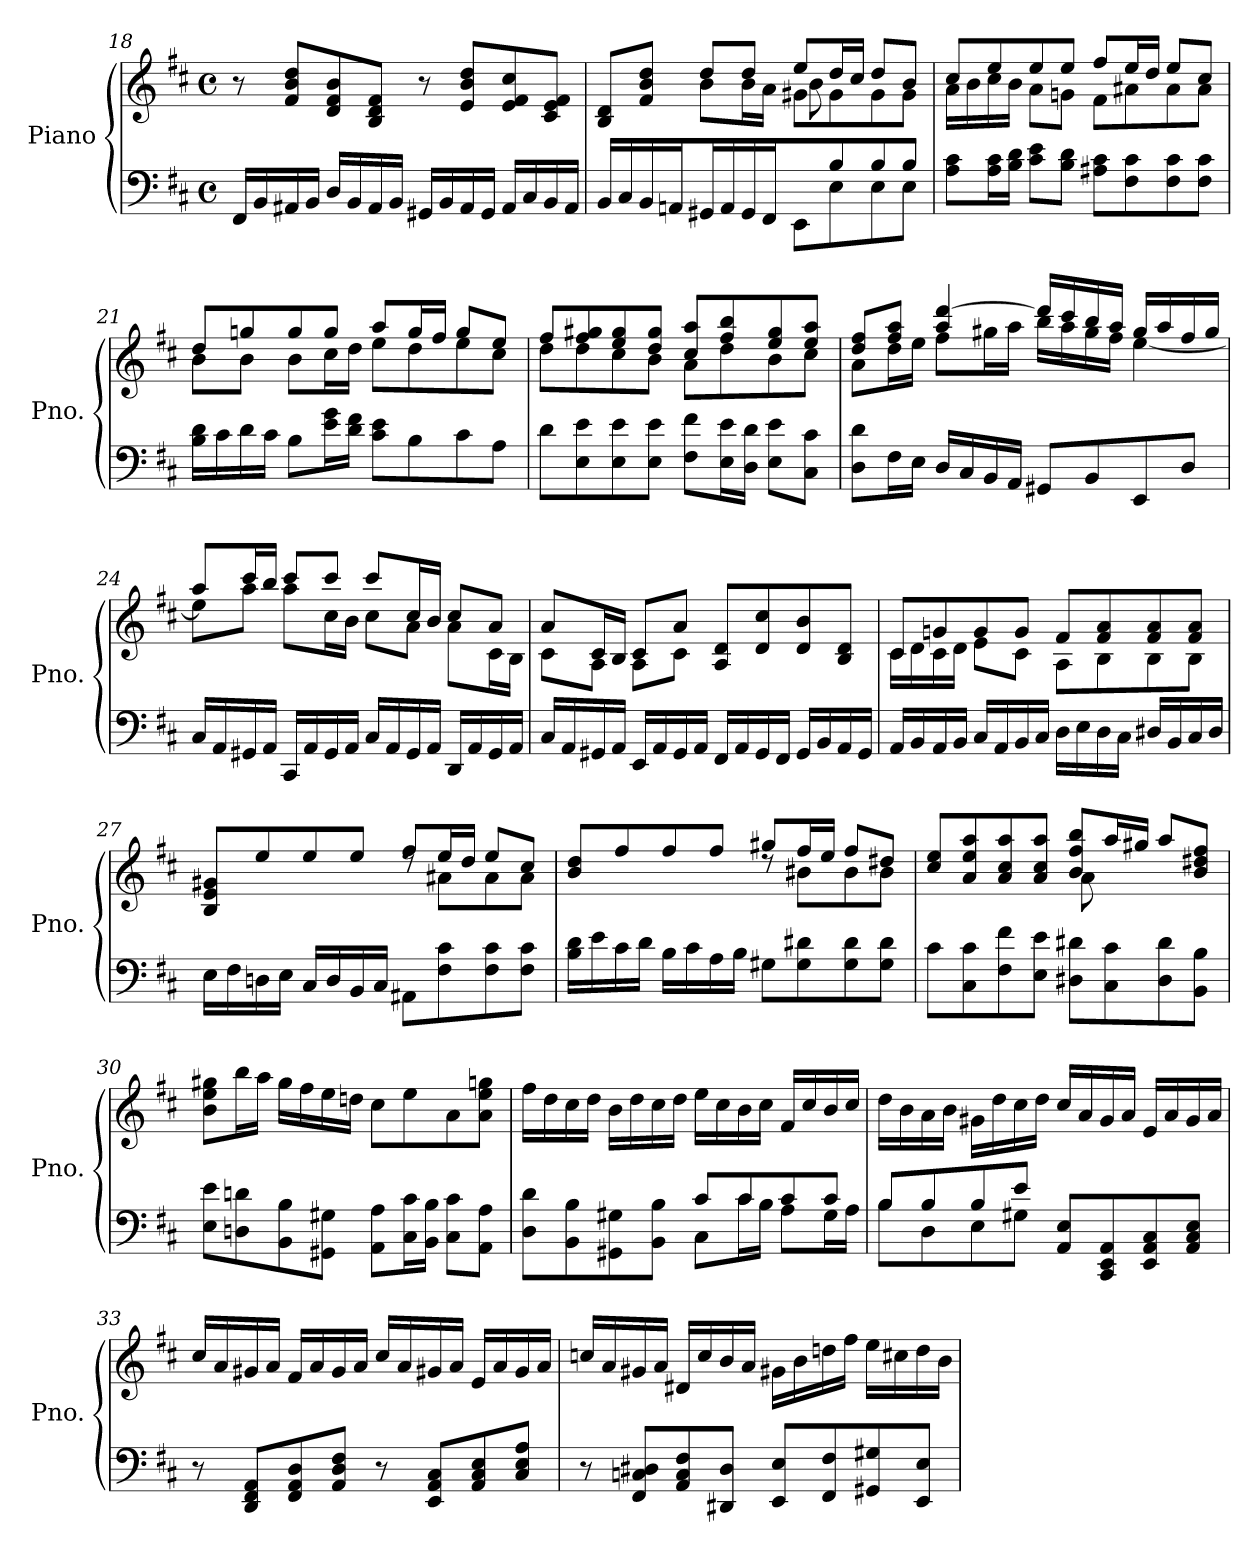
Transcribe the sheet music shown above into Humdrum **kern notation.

**kern	**kern
*part1	*part1
*staff2	*staff1
*I"Piano	*
*I'Pno.	*
*clefF4	*clefG2
*k[f#c#]	*k[f#c#]
*M4/4	*M4/4
*met(c)	*met(c)
=18	=18
16FF#/LL	8r
16BB/	.
16AA#X/	8f#/ 8b/ 8dd/L
16BB/JJ	.
16D/LL	8d/ 8f#/ 8b/
16BB/	.
16AA#/	8B/ 8d/ 8f#/J
16BB/JJ	.
16GG#X/LL	8r
16BB/	.
16AA#/	8e/ 8b/ 8dd/L
16GG#/JJ	.
16AA#/LL	8e/ 8f#/ 8cc#/
16C#/	.
16BB/	8c#/ 8e/ 8f#/J
16AA#/JJ	.
=19	=19
*^	*^
*	*	*	*^
16BB/LL	2ryy	8B/ 8d/L	4ryy	2ryy
16C#/	.	.	.	.
16BB/	.	8f#/ 8b/ 8dd/J	.	.
16AAn/JJ	.	.	.	.
16GG#X/LL	.	8dd/L	8b\L	.
16AA/	.	.	.	.
16GG#/	.	8dd/J	16b\L	.
16FF#/JJ	.	.	16a\JJ	.
8ryy	8EE\L	8ee/L	8g#X\L	8b\L
8B/	8E\	16dd/L	8g#\	4.ryy
.	.	16cc#/JJ	.	.
8B/	8E\	8dd/L	8g#\	.
8B/J	8E\J	8b/J	8g#\J	.
*v	*v	*	*	*
*	*	*v	*v
=20	=20	=20
8A\ 8c#\L	8cc#/L	16a\LL
.	.	16b\
16A\ 16c#\L	8ee/	16cc#\
16B\ 16d\JJ	.	16b\JJ
8c#\ 8e\L	8ee/	8a\L
8B\ 8d\J	8ee/J	8gn\J
8A#X\ 8c#\L	8ff#/L	8f#\L
8F#\ 8c#\	16ee/L	8a#X\
.	16dd/JJ	.
8F#\ 8c#\	8ee/L	8a#\
8F#\ 8c#\J	8cc#/J	8a#\J
!!LO:PB:g=z	!!
=21	=21	=21
16B\ 16d\LL	8dd/L	8b\L
16c#\	.	.
16d\	8ggn/	8b\J
16c#\JJ	.	.
8B\L	8gg/	8b\L
16e\ 16g\L	8gg/J	16cc#\L
16d\ 16f#\JJ	.	16dd\JJ
8c#\ 8e\L	8aa/L	8ee\L
8B\	16gg/L	8dd\
.	16ff#/JJ	.
8c#\	8gg/L	8ee\
8A\J	8ee/J	8cc#\J
=22	=22	=22
8d\L	8ff#/L	8dd\L
8E\ 8e\	8ff#/ 8gg#X/	8dd\
8E\ 8e\	8ee/ 8gg#/	8cc#\
8E\ 8e\J	8dd/ 8gg#/J	8b\J
8F#\ 8f#\L	8cc#/ 8aa/L	8a\L
16E\ 16e\L	8ff#/ 8bb/	8dd\
16D\ 16d\JJ	.	.
8E\ 8e\L	8ee/ 8gg#/	8b\
8C#\ 8c#\J	8ee/ 8aa/J	8cc#\J
=23	=23	=23
8D\ 8d\L	8dd/ 8ff#/L	8a\L
16F#\L	8ff#/ 8aa/J	16dd\L
16E\JJ	.	16ee\JJ
16D/LL	4aa/ [4ddd/	8ff#\L
16C#/	.	.
16BB/	.	16gg#X\L
16AA/JJ	.	16aa\JJ
8GG#X/L	16ddd/LL]	16bb\LL
.	16ccc#/	16aa\
8BB/	16bb/	16gg#\
.	16aa/JJ	16ff#\JJ
8EE/	16gg#/LL	[4ee\
.	16aa/	.
8D/J	16ff#/	.
.	16gg#/JJ	.
=24	=24	=24
16C#/LL	8aa/L	8ee\L]
16AA/	.	.
16GG#X/	16ccc#/L	8aa\J
16AA/JJ	16bb/JJ	.
16CC#/LL	8ccc#/L	8aa\L
16AA/	.	.
16GG#/	8ccc#/J	16cc#\L
16AA/JJ	.	16b\JJ
16C#/LL	8ccc#/L	8cc#\L
16AA/	.	.
16GG#/	16cc#/L	8a\J
16AA/JJ	16b/JJ	.
16DD/LL	8cc#/L	8a\L
16AA/	.	.
16GG#/	8a/J	16c#\L
16AA/JJ	.	16B\JJ
!!LO:LB:g=z	!!
=25	=25	=25
16C#/LL	8a/L	8c#\L
16AA/	.	.
16GG#X/	16c#/L	8A\J
16AA/JJ	16B/JJ	.
16EE/LL	8c#/L	8A\L
16AA/	.	.
16GG#/	8a/J	8c#\J
16AA/JJ	.	.
16FF#/LL	8A/ 8d/L	2ryy
16AA/	.	.
16GG#/	8d/ 8cc#/	.
16FF#/JJ	.	.
16GG#/LL	8d/ 8b/	.
16BB/	.	.
16AA/	8B/ 8d/J	.
16GG#/JJ	.	.
=26	=26	=26
16AA/LL	8c#/L	16c#\LL
16BB/	.	16d\
16AA/	8gn/	16c#\
16BB/JJ	.	16d\JJ
16C#/LL	8g/	8e\L
16AA/	.	.
16BB/	8g/J	8c#\J
16C#/JJ	.	.
16D\LL	8f#/L	8A\L
16E\	.	.
16D\	8f#/ 8a/	8B\
16C#\JJ	.	.
16D#X/LL	8f#/ 8a/	8B\
16BB/	.	.
16C#/	8f#/ 8a/J	8B\J
16D#/JJ	.	.
=27	=27	=27
16E\LL	8B/ 8e/ 8g#X/L	2ryy
16F#\	.	.
16Dn\	8ee/	.
16E\JJ	.	.
16C#/LL	8ee/	.
16D/	.	.
16BB/	8ee/J	.
16C#/JJ	.	.
8AA#X\L	8ff#/L	8rdd
8F#\ 8c#\	16ee/L	8a#X\L
.	16dd/JJ	.
8F#\ 8c#\	8ee/L	8a#\
8F#\ 8c#\J	8cc#/J	8a#\J
!!LO:LB:g=z	!!
=28	=28	=28
16B\ 16d\LL	8b/ 8dd/L	2ryy
16e\	.	.
16c#\	8ff#/	.
16d\JJ	.	.
16B\LL	8ff#/	.
16c#\	.	.
16A\	8ff#/J	.
16B\JJ	.	.
8G#X\L	8gg#X/L	8rdd
8G#\ 8d#X\	16ff#/L	8b#X\L
.	16ee/JJ	.
8G#\ 8d#\	8ff#/L	8b#\
8G#\ 8d#\J	8dd#X/J	8b#\J
=29	=29	=29
8c#\L	8cc#/ 8ee/L	2ryy
8C#\ 8c#\	8a/ 8ee/ 8aa/	.
8F#\ 8f#\	8a/ 8cc#/ 8aa/	.
8E\ 8e\J	8a/ 8cc#/ 8aa/J	.
8D#X\ 8d#X\L	8b/ 8ff#/ 8bb/L	8a\
8C#\ 8c#\	16aa/L	4.ryy
.	16gg#X/JJ	.
8D#\ 8d#\	8aa/L	.
8BB\ 8B\J	8b/ 8dd#X/ 8ff#/J	.
*	*v	*v
=30	=30
8E\ 8e\L	8b\ 8ee\ 8gg#X\L
8Dn\ 8dn\	16bb\L
.	16aa\JJ
8BB\ 8B\	16gg#\LL
.	16ff#\
8GG#X\ 8G#X\J	16ee\
.	16ddn\JJ
8AA\ 8A\L	8cc#\L
16C#\ 16c#\L	8ee\
16BB\ 16B\JJ	.
8C#\ 8c#\L	8a\
8AA\ 8A\J	8a\ 8ee\ 8ggn\J
=31	=31
*^	*
8D\ 8d\L	2ryy	16ff#\LL
.	.	16dd\
8BB\ 8B\	.	16cc#\
.	.	16dd\JJ
8GG#X\ 8G#X\	.	16b\LL
.	.	16dd\
8BB\ 8B\J	.	16cc#\
.	.	16dd\JJ
8c#/L	8C#\L	16ee\LL
.	.	16cc#\
8c#/	16c#\L	16b\
.	16B\JJ	16cc#\JJ
8c#/	8A\L	16f#/LL
.	.	16cc#/
8c#/J	16G#\L	16b/
.	16A\JJ	16cc#/JJ
!!LO:PB:g=z
=32	=32	=32
8B/L	8B\L	16dd\LL
.	.	16b\
8B/	8D\	16a\
.	.	16b\JJ
8B/	8E\	16g#X\LL
.	.	16dd\
8e/J	8G#X\J	16cc#\
.	.	16dd\JJ
8AA/ 8E/L	2ryy	16cc#/LL
.	.	16a/
8CC#/ 8EE/ 8AA/	.	16g#/
.	.	16a/JJ
8EE/ 8AA/ 8C#/	.	16e/LL
.	.	16a/
8AA/ 8C#/ 8E/J	.	16g#/
.	.	16a/JJ
*v	*v	*
=33	=33
8r	16cc#/LL
.	16a/
8DD/ 8FF#/ 8AA/L	16g#X/
.	16a/JJ
8FF#/ 8AA/ 8D/	16f#/LL
.	16a/
8AA/ 8D/ 8F#/J	16g#/
.	16a/JJ
8r	16cc#/LL
.	16a/
8EE/ 8AA/ 8C#/L	16g#X/
.	16a/JJ
8AA/ 8C#/ 8E/	16e/LL
.	16a/
8C#/ 8E/ 8A/J	16g#/
.	16a/JJ
=34	=34
8r	16ccn/LL
.	16a/
8FF#/ 8Cn/ 8D#X/L	16g#X/
.	16a/JJ
8AA/ 8C/ 8F#/	16d#X/LL
.	16cc/
8DD#X/ 8D#/J	16b/
.	16a/JJ
8EE/ 8E/L	16g#X\LL
.	16b\
8FF#/ 8F#/	16ddn\
.	16ff#\JJ
8GG#X/ 8G#X/	16ee\LL
.	16cc#X\
8EE/ 8E/J	16dd\
.	16b\JJ
=	=
*-	*-
